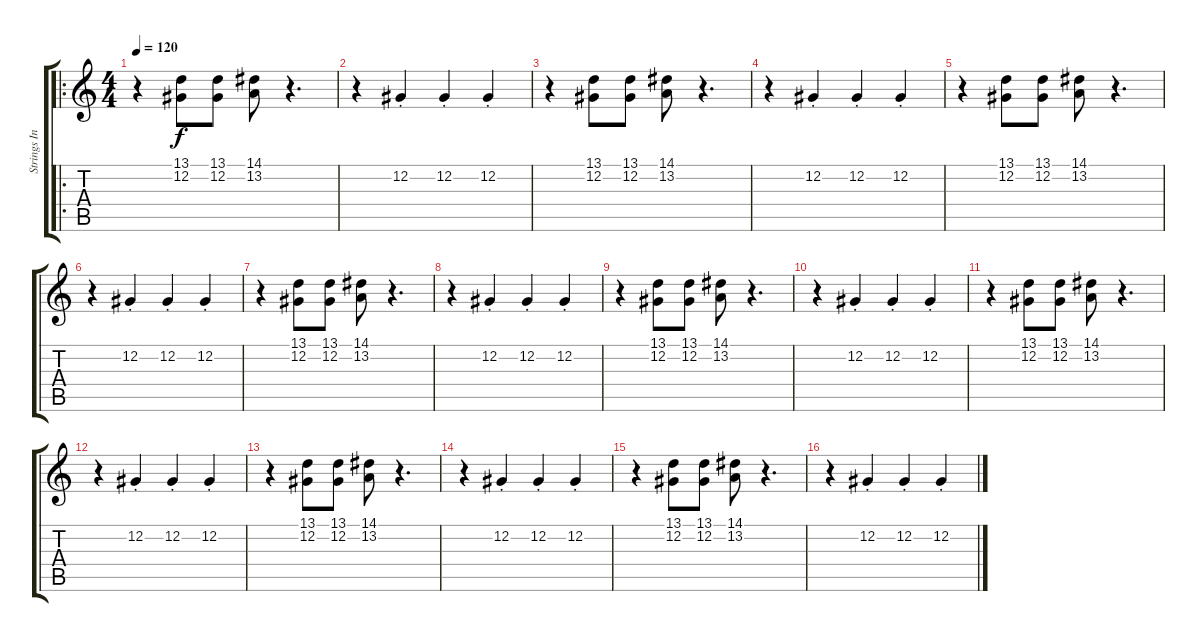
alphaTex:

\track ("Strings Intro" "Strings In") {instrument choiraahs}
\staff {score tabs}
\tuning (Db4 Ab3 E3 B2 Gb2 Db2) {hide}
\ro
\ts (4 4)
\tempo 120
\clef g2
\ks c
r.4{dy f instrument choiraahs} (13.1 12.2).8 (13.1 12.2).8 (14.1 13.2).8 r.4{d} |
r.4 12.2{st}.4 12.2{st}.4 12.2{st}.4 |
r.4 (13.1 12.2).8 (13.1 12.2).8 (14.1 13.2).8 r.4{d} |
r.4 12.2{st}.4 12.2{st}.4 12.2{st}.4 |
r.4 (13.1 12.2).8 (13.1 12.2).8 (14.1 13.2).8 r.4{d} |
r.4 12.2{st}.4 12.2{st}.4 12.2{st}.4 |
r.4 (13.1 12.2).8 (13.1 12.2).8 (14.1 13.2).8 r.4{d} |
r.4 12.2{st}.4 12.2{st}.4 12.2{st}.4 |
r.4 (13.1 12.2).8 (13.1 12.2).8 (14.1 13.2).8 r.4{d} |
r.4 12.2{st}.4 12.2{st}.4 12.2{st}.4 |
r.4 (13.1 12.2).8 (13.1 12.2).8 (14.1 13.2).8 r.4{d} |
r.4 12.2{st}.4 12.2{st}.4 12.2{st}.4 |
r.4 (13.1 12.2).8 (13.1 12.2).8 (14.1 13.2).8 r.4{d} |
r.4 12.2{st}.4 12.2{st}.4 12.2{st}.4 |
r.4 (13.1 12.2).8 (13.1 12.2).8 (14.1 13.2).8 r.4{d} |
r.4 12.2{st}.4 12.2{st}.4 12.2{st}.4
